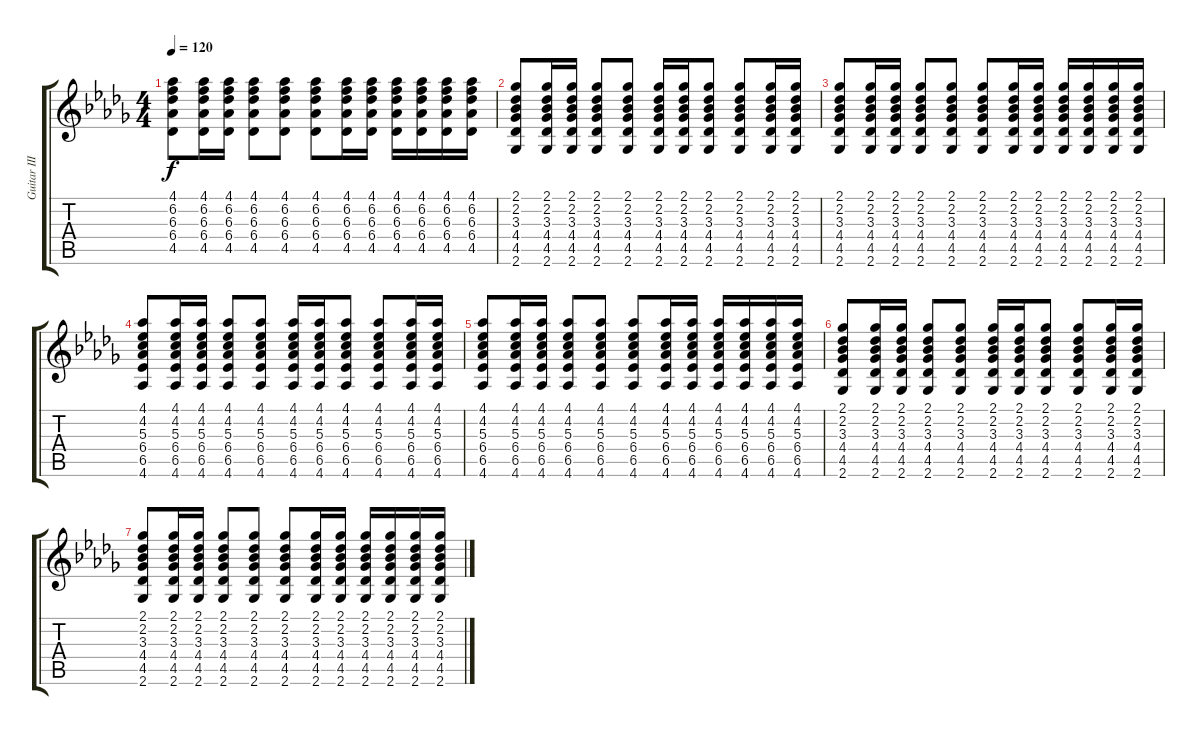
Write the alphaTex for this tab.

\track ("Guitar III" "Guitar III") {instrument acousticguitarsteel}
\staff {score tabs}
\tuning (E4 B3 G3 D3 A2 E2) {hide}
\ts (4 4)
\tempo 120
\clef g2
\ks db
(4.1 6.2 6.3 6.4 4.5).8{dy f} (4.1 6.2 6.3 6.4 4.5).16 (4.1 6.2 6.3 6.4 4.5).16 (4.1 6.2 6.3 6.4 4.5).8 (4.1 6.2 6.3 6.4 4.5).8 (4.1 6.2 6.3 6.4 4.5).8 (4.1 6.2 6.3 6.4 4.5).16 (4.1 6.2 6.3 6.4 4.5).16 (4.1 6.2 6.3 6.4 4.5).16 (4.1 6.2 6.3 6.4 4.5).16 (4.1 6.2 6.3 6.4 4.5).16 (4.1 6.2 6.3 6.4 4.5).16 |
(2.1 2.2 3.3 4.4 4.5 2.6).8 (2.1 2.2 3.3 4.4 4.5 2.6).16 (2.1 2.2 3.3 4.4 4.5 2.6).16 (2.1 2.2 3.3 4.4 4.5 2.6).8 (2.1 2.2 3.3 4.4 4.5 2.6).8 (2.1 2.2 3.3 4.4 4.5 2.6).16 (2.1 2.2 3.3 4.4 4.5 2.6).16 (2.1 2.2 3.3 4.4 4.5 2.6).8 (2.1 2.2 3.3 4.4 4.5 2.6).8 (2.1 2.2 3.3 4.4 4.5 2.6).16 (2.1 2.2 3.3 4.4 4.5 2.6).16 |
(2.1 2.2 3.3 4.4 4.5 2.6).8 (2.1 2.2 3.3 4.4 4.5 2.6).16 (2.1 2.2 3.3 4.4 4.5 2.6).16 (2.1 2.2 3.3 4.4 4.5 2.6).8 (2.1 2.2 3.3 4.4 4.5 2.6).8 (2.1 2.2 3.3 4.4 4.5 2.6).8 (2.1 2.2 3.3 4.4 4.5 2.6).16 (2.1 2.2 3.3 4.4 4.5 2.6).16 (2.1 2.2 3.3 4.4 4.5 2.6).16 (2.1 2.2 3.3 4.4 4.5 2.6).16 (2.1 2.2 3.3 4.4 4.5 2.6).16 (2.1 2.2 3.3 4.4 4.5 2.6).16 |
(4.1 4.2 5.3 6.4 6.5 4.6).8 (4.1 4.2 5.3 6.4 6.5 4.6).16 (4.1 4.2 5.3 6.4 6.5 4.6).16 (4.1 4.2 5.3 6.4 6.5 4.6).8 (4.1 4.2 5.3 6.4 6.5 4.6).8 (4.1 4.2 5.3 6.4 6.5 4.6).16 (4.1 4.2 5.3 6.4 6.5 4.6).16 (4.1 4.2 5.3 6.4 6.5 4.6).8 (4.1 4.2 5.3 6.4 6.5 4.6).8 (4.1 4.2 5.3 6.4 6.5 4.6).16 (4.1 4.2 5.3 6.4 6.5 4.6).16 |
(4.1 4.2 5.3 6.4 6.5 4.6).8 (4.1 4.2 5.3 6.4 6.5 4.6).16 (4.1 4.2 5.3 6.4 6.5 4.6).16 (4.1 4.2 5.3 6.4 6.5 4.6).8 (4.1 4.2 5.3 6.4 6.5 4.6).8 (4.1 4.2 5.3 6.4 6.5 4.6).8 (4.1 4.2 5.3 6.4 6.5 4.6).16 (4.1 4.2 5.3 6.4 6.5 4.6).16 (4.1 4.2 5.3 6.4 6.5 4.6).16 (4.1 4.2 5.3 6.4 6.5 4.6).16 (4.1 4.2 5.3 6.4 6.5 4.6).16 (4.1 4.2 5.3 6.4 6.5 4.6).16 |
(2.1 2.2 3.3 4.4 4.5 2.6).8 (2.1 2.2 3.3 4.4 4.5 2.6).16 (2.1 2.2 3.3 4.4 4.5 2.6).16 (2.1 2.2 3.3 4.4 4.5 2.6).8 (2.1 2.2 3.3 4.4 4.5 2.6).8 (2.1 2.2 3.3 4.4 4.5 2.6).16 (2.1 2.2 3.3 4.4 4.5 2.6).16 (2.1 2.2 3.3 4.4 4.5 2.6).8 (2.1 2.2 3.3 4.4 4.5 2.6).8 (2.1 2.2 3.3 4.4 4.5 2.6).16 (2.1 2.2 3.3 4.4 4.5 2.6).16 |
(2.1 2.2 3.3 4.4 4.5 2.6).8 (2.1 2.2 3.3 4.4 4.5 2.6).16 (2.1 2.2 3.3 4.4 4.5 2.6).16 (2.1 2.2 3.3 4.4 4.5 2.6).8 (2.1 2.2 3.3 4.4 4.5 2.6).8 (2.1 2.2 3.3 4.4 4.5 2.6).8 (2.1 2.2 3.3 4.4 4.5 2.6).16 (2.1 2.2 3.3 4.4 4.5 2.6).16 (2.1 2.2 3.3 4.4 4.5 2.6).16 (2.1 2.2 3.3 4.4 4.5 2.6).16 (2.1 2.2 3.3 4.4 4.5 2.6).16 (2.1 2.2 3.3 4.4 4.5 2.6).16
